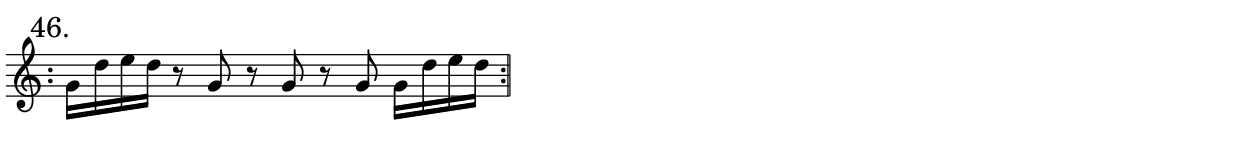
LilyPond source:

\version "2.19.80"


phrase = \relative c'' {

  \mark "46." 
  \cadenzaOn
  g16[ d' e d] r8 g, r g r g g16[ d' e d]
}

\score {
  \defineBarLine ":" #'("" ":" "")
  \new Staff = "phrase" {
    \bar ":"
    \phrase
    \set Score.repeatCommands = #'(end-repeat)
  }
  \layout {
    \context { \Staff
      \remove Time_signature_engraver
      \override BarLine.hair-thickness = #-1
      \override BarLine.thick-thickness = #-1
    }
  }
}
\header { tagline = "" }
\paper {
  top-margin = 1
  bottom-margin = 1
  left-margin = 1
  right-margin = 1
  indent = 0
}

